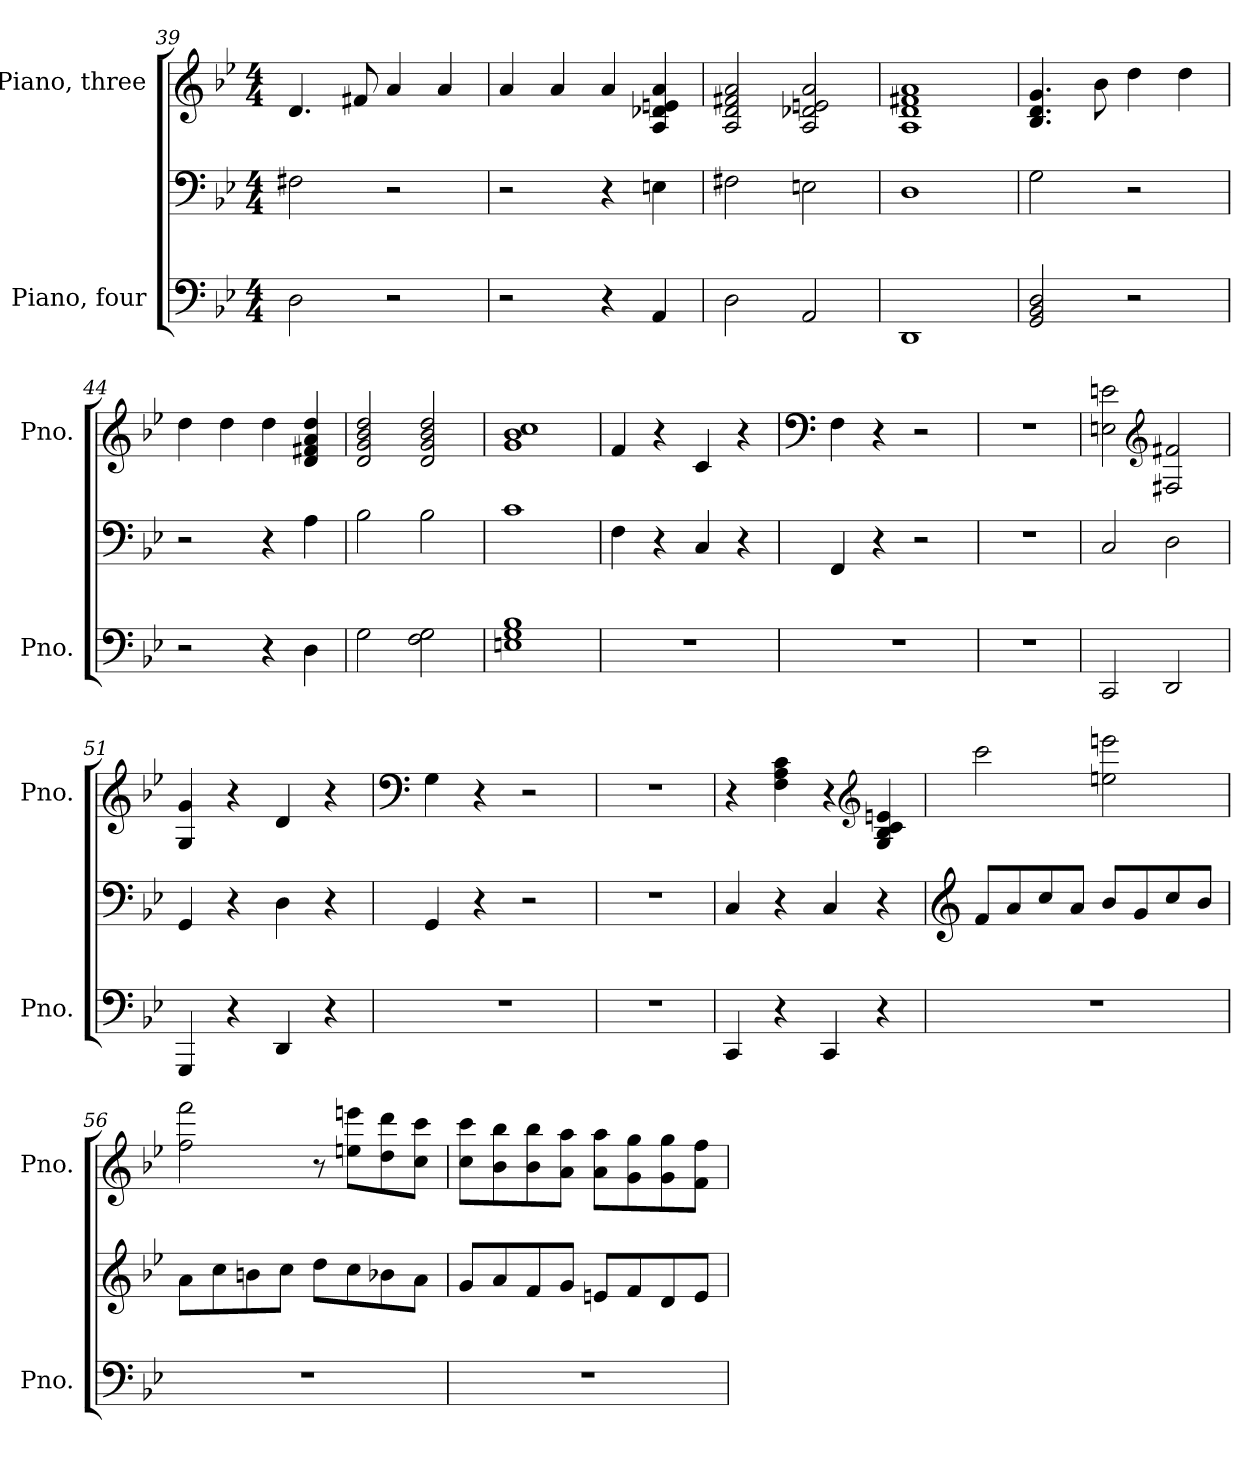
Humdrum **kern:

**kern	**kern	**kern
*part2	*part2	*part1
*staff3	*staff2	*staff1
*I"Piano, four	*	*I"Piano, three
*I'Pno.	*	*I'Pno.
*clefF4	*clefF4	*clefG2
*k[b-e-]	*k[b-e-]	*k[b-e-]
*M4/4	*M4/4	*M4/4
=39	=39	=39
2D\	2F#X\	4.d/
.	.	8f#X/
2r	2r	4a/
.	.	4a/
=40	=40	=40
2r	2r	4a/
.	.	4a/
4r	4r	4a/
4AA/	4En\	4A/ 4d-X/ 4en/ 4a/
!!LO:PB:g=z
=41	=41	=41
2D\	2F#X\	2A/ 2d/ 2f#X/ 2a/
2AA/	2En\	2A/ 2d-X/ 2en/ 2a/
=42	=42	=42
1DD	1D	1A 1d 1f#X 1a
=43	=43	=43
2GG/ 2BB-/ 2D/	2G\	4.B-/ 4.d/ 4.g/
.	.	8b-\
2r	2r	4dd\
.	.	4dd\
=44	=44	=44
2r	2r	4dd\
.	.	4dd\
4r	4r	4dd\
4D\	4A\	4d/ 4f#X/ 4a/ 4dd/
=45	=45	=45
2G\	2B-\	2d/ 2g/ 2b-/ 2dd/
2F\ 2G\	2B-\	2d/ 2g/ 2b-/ 2dd/
=46	=46	=46
1En 1G 1B-	1c	1g 1b- 1cc
=47	=47	=47
1r	4F\	4f/
.	4r	4r
.	4C/	4c/
.	4r	4r
=48	=48	=48
*	*	*clefF4
1r	4FF/	4F\
.	4r	4r
.	2r	2r
=49	=49	=49
1r	1r	1r
!!LO:LB:g=z
=50	=50	=50
2CC/	2C/	2En\ 2en\
*	*	*clefG2
2DD/	2D\	2F#X/ 2f#X/
=51	=51	=51
4GGG/	4GG/	4G/ 4g/
4r	4r	4r
4DD/	4D\	4d/
4r	4r	4r
=52	=52	=52
*	*	*clefF4
1r	4GG/	4G\
.	4r	4r
.	2r	2r
=53	=53	=53
1r	1r	1r
=54	=54	=54
4CC/	4C/	4r
4r	4r	4F\ 4A\ 4c\
4CC/	4C/	4r
*	*	*clefG2
4r	4r	4G/ 4B-/ 4c/ 4en/
=55	=55	=55
*	*clefG2	*
1r	8f/L	2ccc\
.	8a/	.
.	8cc/	.
.	8a/J	.
.	8b-/L	2een\ 2eeen\
.	8g/	.
.	8cc/	.
.	8b-/J	.
!!LO:LB:g=z
=56	=56	=56
1r	8a\L	2ff\ 2fff\
.	8cc\	.
.	8bn\	.
.	8cc\J	.
.	8dd\L	8r
.	8cc\	8een\ 8eeen\L
.	8b-X\	8dd\ 8ddd\
.	8a\J	8cc\ 8ccc\J
=57	=57	=57
1r	8g/L	8cc\ 8ccc\L
.	8a/	8b-\ 8bb-\
.	8f/	8b-\ 8bb-\
.	8g/J	8a\ 8aa\J
.	8en/L	8a\ 8aa\L
.	8f/	8g\ 8gg\
.	8d/	8g\ 8gg\
.	8e/J	8f\ 8ff\J
=	=	=
*-	*-	*-
